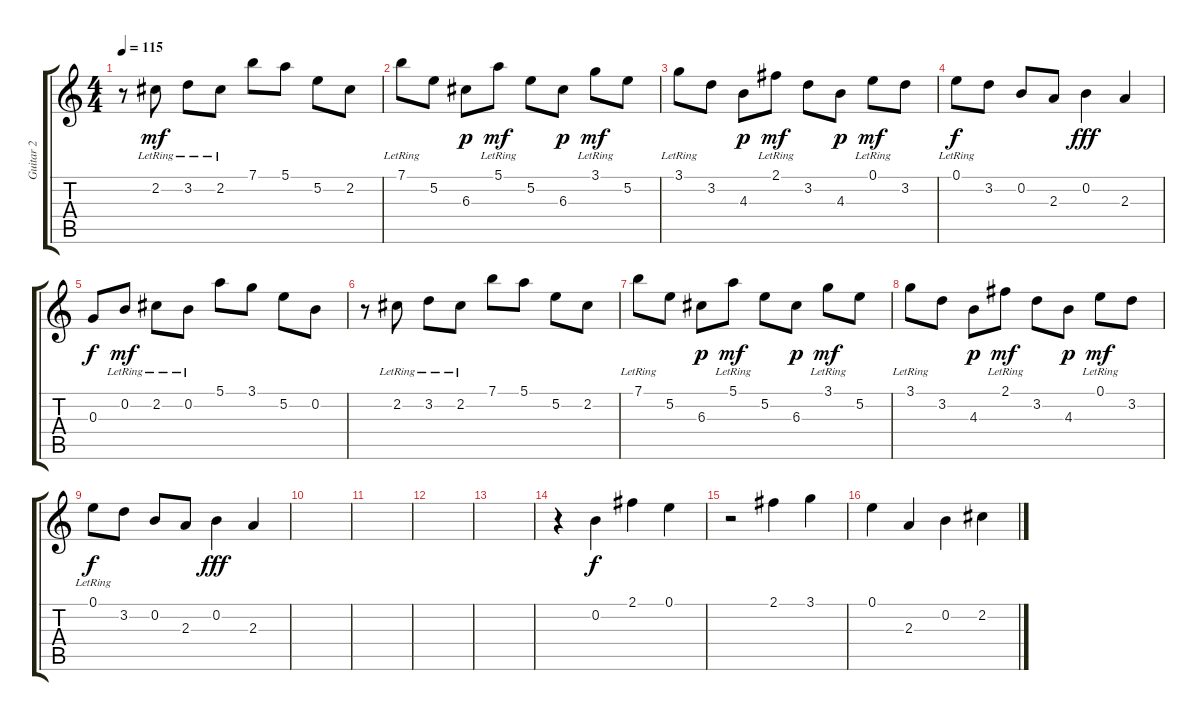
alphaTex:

\track ("Guitar 2" "Guitar 2") {instrument distortionguitar}
\staff {score tabs}
\tuning (E4 B3 G3 D3 A2 E2) {hide}
\ts (4 4)
\tempo 115
\clef g2
\ks c
r.8{dy mf} 2.2{lr}.8 3.2{lr}.8 2.2{lr}.8 7.1.8 5.1.8 5.2.8 2.2.8 |
7.1{lr}.8 5.2.8 6.3.8{dy p} 5.1{lr}.8{dy mf} 5.2.8 6.3.8{dy p} 3.1{lr}.8{dy mf} 5.2.8 |
3.1{lr}.8 3.2.8 4.3.8{dy p} 2.1{lr}.8{dy mf} 3.2.8 4.3.8{dy p} 0.1{lr}.8{dy mf} 3.2.8 |
0.1{lr}.8{dy f} 3.2.8 0.2.8 2.3.8 0.2.4{dy fff} 2.3.4 |
0.3.8{dy f} 0.2{lr}.8{dy mf} 2.2{lr}.8 0.2{lr}.8 5.1.8 3.1.8 5.2.8 0.2.8 |
r.8 2.2{lr}.8 3.2{lr}.8 2.2{lr}.8 7.1.8 5.1.8 5.2.8 2.2.8 |
7.1{lr}.8 5.2.8 6.3.8{dy p} 5.1{lr}.8{dy mf} 5.2.8 6.3.8{dy p} 3.1{lr}.8{dy mf} 5.2.8 |
3.1{lr}.8 3.2.8 4.3.8{dy p} 2.1{lr}.8{dy mf} 3.2.8 4.3.8{dy p} 0.1{lr}.8{dy mf} 3.2.8 |
0.1{lr}.8{dy f} 3.2.8 0.2.8 2.3.8 0.2.4{dy fff} 2.3.4 |
|
|
|
|
r.4{volume 10} 0.2.4{dy f} 2.1.4 0.1.4 |
r.2 2.1.4 3.1.4 |
0.1.4 2.3.4 0.2.4 2.2.4
